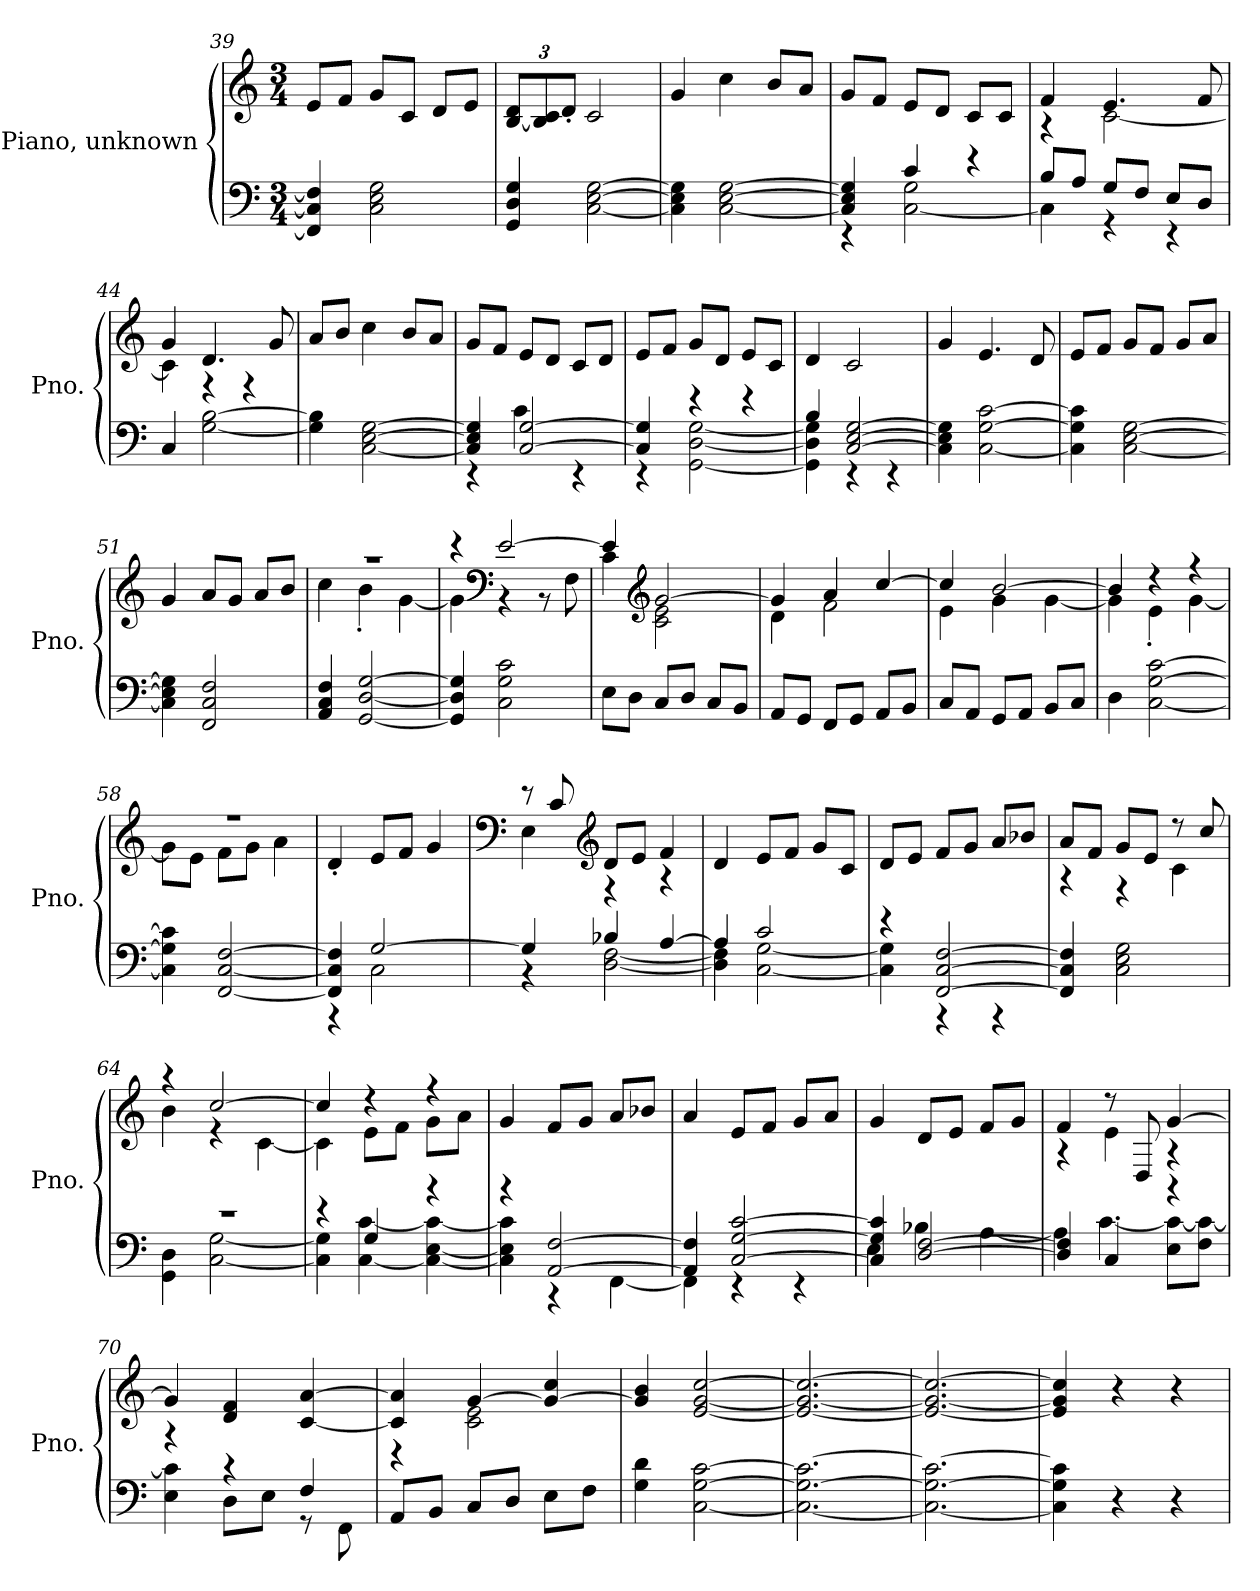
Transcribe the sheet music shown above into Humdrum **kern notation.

**kern	**kern
*part1	*part1
*staff2	*staff1
*I"Piano, unknown	*
*I'Pno.	*
*clefF4	*clefG2
*k[]	*k[]
*M3/4	*M3/4
=39	=39
4FF/] 4C/] 4F/]	8e/L
.	8f/J
2C\ 2E\ 2G\	8g/L
.	8c/J
.	8d/L
.	8e/J
=40	=40
*	*Xbrackettup
4GG/ 4D/ 4G/	[12B/ 12d/L
.	12B/] 12c/
.	12d'/J
[2C\ [2E\ [2G\	2c/
=41	=41
4C\] 4E\] 4G\]	4g/
[2C\ [2E\ [2G\	4cc\
.	8b/L
.	8a/J
=42	=42
*^	*
4C/] 4E/] 4G/]	4r	8g/L
.	.	8f/J
4c/	[2C\ 2G\	8e/L
.	.	8d/J
4r	.	8c/L
.	.	8c/J
=43	=43	=43
*	*	*^
8B/L	4C\]	4f/	4r
8A/J	.	.	.
8G/L	4r	4.e/	[2c\
8F/J	.	.	.
8E/L	4r	.	.
8D/J	.	8f/	.
*v	*v	*	*
!!LO:LB:g=z	!!
=44	=44	=44
4C/	4g/	4c\]
[2G\ [2B\	4.d/	4r
.	.	4r
.	8g/	.
*	*v	*v
=45	=45
4G\] 4B\]	8a/L
.	8b/J
[2C\ [2E\ [2G\	4cc\
.	8b/L
.	8a/J
=46	=46
*^	*
4C/] 4E/] 4G/]	4r	8g/L
.	.	8f/J
[2C/ [2G/	4c\	8e/L
.	.	8d/J
.	4r	8c/L
.	.	8d/J
=47	=47	=47
4C/] 4G/]	4r	8e/L
.	.	8f/J
4r	[2GG\ [2D\ [2G\	8g/L
.	.	8d/J
4r	.	8e/L
.	.	8c/J
=48	=48	=48
4B/	4GG\] 4D\] 4G\]	4d/
[2C/ [2E/ [2G/	4r	2c/
.	4r	.
*v	*v	*
=49	=49
4C\] 4E\] 4G\]	4g/
[2C\ [2G\ [2c\	4.e/
.	8d/
=50	=50
4C\] 4G\] 4c\]	8e/L
.	8f/J
[2C\ [2E\ [2G\	8g/L
.	8f/J
.	8g/L
.	8a/J
!!LO:PB:g=z
=51	=51
4C\] 4E\] 4G\]	4g/
2FF/ 2C/ 2F/	8a/L
.	8g/J
.	8a/L
.	8b/J
=52	=52
*	*^
4AA/ 4C/ 4F/	2.r	4cc\
[2GG/ [2D/ [2G/	.	4b'\
.	.	[4g\
=53	=53	=53
4GG/] 4D/] 4G/]	4r	4g\]
*	*clefF4	*
2C\ 2G\ 2c\	[2e/	4r
.	.	8r
.	.	8F\
=54	=54	=54
8E\L	4e/]	4c\
8D\J	.	.
*	*clefG2	*
8C/L	[2g/	2c\ 2e\
8D/J	.	.
8C/L	.	.
8BB/J	.	.
=55	=55	=55
8AA/L	4g/]	4d\
8GG/J	.	.
8FF/L	4a/	2f\
8GG/J	.	.
8AA/L	[4cc/	.
8BB/J	.	.
=56	=56	=56
8C/L	4cc/]	4e\
8AA/J	.	.
8GG/L	[2b/	4g\
8AA/J	.	.
8BB/L	.	[4g\
8C/J	.	.
=57	=57	=57
4D\	4b/]	4g\]
[2C\ [2G\ [2c\	4r	4e'\
.	4r	[4g\
!!LO:LB:g=z	!!
=58	=58	=58
4C\] 4G\] 4c\]	2.r	8g\L]
.	.	8e\J
[2FF/ [2C/ [2F/	.	8f\L
.	.	8g\J
.	.	4a\
*	*v	*v
=59	=59
*^	*
4FF/] 4C/] 4F/]	4r	4d'/
[2G/	2C\	8e/L
.	.	8f/J
.	.	4g/
=60	=60	=60
*	*	*clefF4
*	*	*^
4G/]	4r	8r	4E\
.	.	8c/	.
*	*	*clefG2	*
4B-X/	[2D\ [2F\	8d/L	4r
.	.	8e/J	.
[4A/	.	4f/	4r
*	*	*v	*v
=61	=61	=61
4A/]	4D\] 4F\]	4d/
2c/	[2C\ [2G\	8e/L
.	.	8f/J
.	.	8g/L
.	.	8c/J
=62	=62	=62
4r	4C\] 4G\]	8d/L
.	.	8e/J
[2FF/ [2C/ [2F/	4r	8f/L
.	.	8g/J
.	4r	8a/L
.	.	8b-X/J
*v	*v	*
=63	=63
*	*^
4FF/] 4C/] 4F/]	8a/L	4r
.	8f/J	.
2C\ 2E\ 2G\	8g/L	4r
.	8e/J	.
.	8r	4c\
.	8cc/	.
!!LO:LB:g=z	!!
=64	=64	=64
*^	*	*
2.r	4GG\ 4D\	4r	4b\
.	[2C\ [2G\	[2cc/	4r
.	.	.	[4c\
=65	=65	=65	=65
4r	4C\] 4G\]	4cc/]	4c\]
4G/	[4C\ [4c\	4r	8e\L
.	.	.	8f\J
4r	4C\_ [4E\ 4c\_	4r	8g\L
.	.	.	8a\J
*	*	*v	*v
=66	=66	=66
4r	4C\] 4E\] 4c\]	4g/
[2AA/ [2F/	4r	8f/L
.	.	8g/J
.	[4FF\	8a/L
.	.	8b-X/J
=67	=67	=67
4AA/] 4F/]	4FF\]	4a/
[2C/ [2G/ [2c/	4r	8e/L
.	.	8f/J
.	4r	8g/L
.	.	8a/J
=68	=68	=68
4C/] 4G/] 4c/]	4E\	4g/
[2D/ [2F/	4B-X\	8d/L
.	.	8e/J
.	[4A\	8f/L
.	.	8g/J
=69	=69	=69
*	*	*^
4D/] 4F/]	4A\]	4f/	4r
4C'/	[4c\	8r	4e\
.	.	8D/	.
4r	8E\ 8c\_L	[4g/	4r
.	8F\ 8c\_J	.	.
*	*	*v	*v
=70	=70	=70
4r	4E\ 4c\]	4g/]
4r	8D\L	4d/ 4f/
.	8E\J	.
4F/	8r	[4c/ [4a/
.	8FF\	.
*v	*v	*
!!LO:LB:g=z
=71	=71
*	*^
8AA/L	4c/] 4a/]	4r
8BB/J	.	.
8C/L	[4g/	2c\ 2e\
8D/J	.	.
8E\L	4g/_ 4cc/	.
8F\J	.	.
*	*v	*v
=72	=72
4G\ 4d\	4g/] 4b/
[2C\ [2G\ [2c\	[2e/ [2g/ [2cc/
=73	=73
2.C\_ 2.G\_ 2.c\_	2.e/_ 2.g/_ 2.cc/_
=74	=74
2.C\_ 2.G\_ 2.c\_	2.e/_ 2.g/_ 2.cc/_
=75	=75
4C\] 4G\] 4c\]	4e/] 4g/] 4cc/]
4r	4r
4r	4r
=	=
*-	*-
